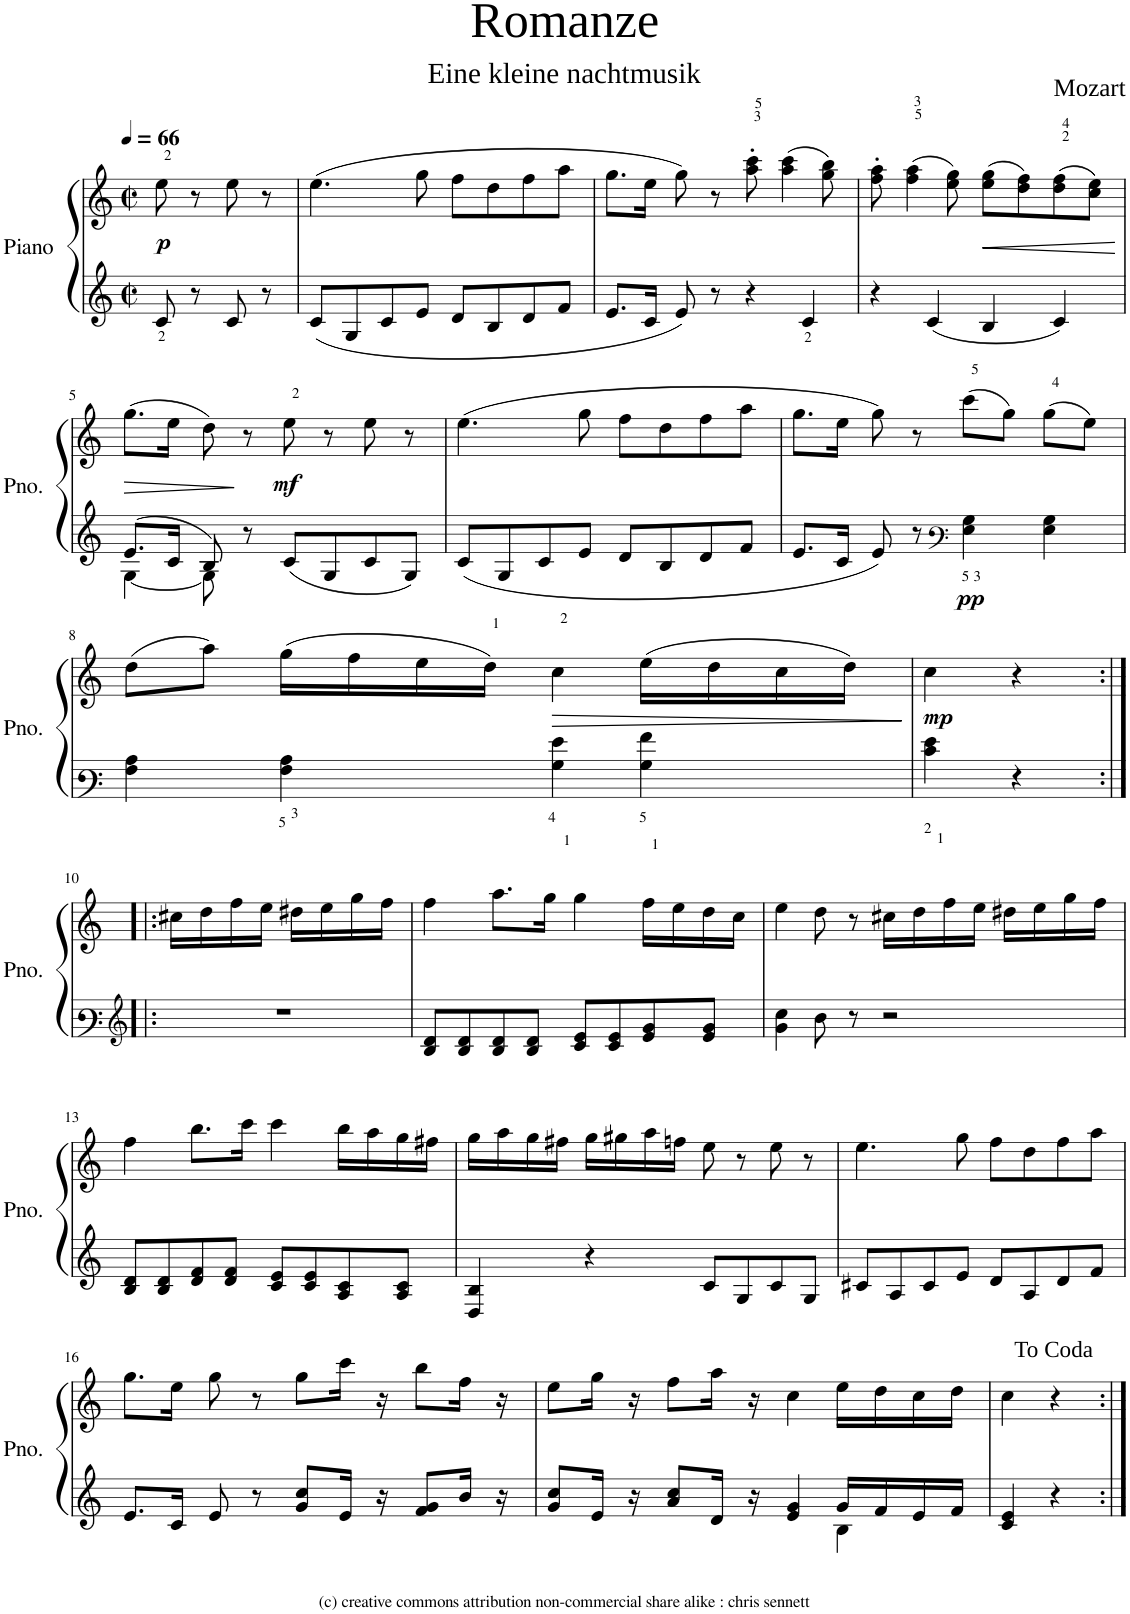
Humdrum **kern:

**kern	**kern	**dynam
*part1	*part1	*part1
*staff2	*staff1	*staff1/2
*I"Piano	*	*
*I'Pno.	*	*
*clefG2	*clefG2	*
*k[]	*k[]	*
*M4/4	*M4/4	*
*met(c|)	*met(c|)	*
*MM66	*MM66	*
=1	=1	=1
!	!	!LO:DY:b
8c/	8ee\	p
8r	8r	.
8c/	8ee\	.
8r	8r	.
=2	=2	=2
8c/L	(4.ee\	.
8G/	.	.
8c/	.	.
8e/J	8gg\	.
8d/L	8ff\L	.
8B/	8dd\	.
8d/	8ff\	.
8f/J	8aa\J	.
=3	=3	=3
8.e/L	8.gg\L	.
16c/Jk	16ee\Jk	.
8e/	8gg\)	.
8r	8r	.
4r	8aa\' 8ccc\'	.
.	(4aa\ 4ccc\	.
4c/	.	.
.	8gg\ 8bb\)	.
=4	=4	=4
4r	8ff\' 8aa\'	.
.	(4ff\ 4aa\	.
4c/	.	.
.	8ee\ 8gg\)	.
!	!	!LO:HP:b
4B/	(8ee\ 8gg\L	<
.	8dd\ 8ff\)	.
4c/	(8dd\ 8ff\	.
.	8cc\ 8ee\J)	.
.	.	[
!!LO:LB:g=z
=5	=5	=5
*^	*	*
!	!	!	!LO:HP:b
8.e/L	[4G\	(8.gg\L	>
16c/Jk	.	16ee\Jk	.
8B/	8G\]	8dd\)	.
8r	2ryy	8r	]
!	!	!	!LO:DY:b
8c/L	.	8ee\	mf
8G/	.	8r	.
8c/	.	8ee\	.
8G/J	8ryy	8r	.
*v	*v	*	*
=6	=6	=6
8c/L	(4.ee\	.
8G/	.	.
8c/	.	.
8e/J	8gg\	.
8d/L	8ff\L	.
8B/	8dd\	.
8d/	8ff\	.
8f/J	8aa\J	.
=7	=7	=7
8.e/L	8.gg\L	.
16c/Jk	16ee\Jk	.
8e/	8gg\)	.
8r	8r	.
*clefF3	*	*
!	!	!LO:DY:b=2
4G\<< 4B\<<	(8ccc\L	pp
.	8gg\J)	.
4G\ 4B\	(8gg\L	.
.	8ee\J)	.
!!LO:LB:g=z
=8	=8	=8
4A\ 4c\	(8dd\L	.
.	8aa\J)	.
4A\<< 4c\<<	(16gg\LL	.
.	16ff\	.
.	16ee\	.
.	16dd\JJ)	.
!	!	!LO:HP:b
4B\<< 4g\<<	4cc\	>
4B\<< 4a\<<	(16ee\LL	.
.	16dd\	.
.	16cc\	.
.	16dd\JJ)	.
.	.	]
=9	=9	=9
!	!	!LO:DY:b
4e\<< 4g\<<	4cc\	mp
4r	4r	.
!!LO:LB:g=z
=10:|!|:	=10:|!|:	=10:|!|:
*clefG2	*	*
1r	16cc#X\LL	.
.	16dd\	.
.	16ff\	.
.	16ee\JJ	.
.	16dd#X\LL	.
.	16ee\	.
.	16gg\	.
.	16ff\JJ	.
.	2ryy	.
=11	=11	=11
8B/ 8d/L	4ff\	.
8B/ 8d/	.	.
8B/ 8d/	8.aa\L	.
8B/ 8d/J	.	.
.	16gg\Jk	.
8c/ 8e/L	4gg\	.
8c/ 8e/	.	.
8e/ 8g/	16ff\LL	.
.	16ee\	.
8e/ 8g/J	16dd\	.
.	16cc\JJ	.
=12	=12	=12
4g\ 4cc\	4ee\	.
8b\	8dd\	.
8r	8r	.
2r	16cc#X\LL	.
.	16dd\	.
.	16ff\	.
.	16ee\JJ	.
.	16dd#X\LL	.
.	16ee\	.
.	16gg\	.
.	16ff\JJ	.
!!LO:LB:g=z
=13	=13	=13
8B/ 8d/L	4ff\	.
8B/ 8d/	.	.
8d/ 8f/	8.bb\L	.
8d/ 8f/J	.	.
.	16ccc\Jk	.
8c/ 8e/L	4ccc\	.
8c/ 8e/	.	.
8A/ 8c/	16bb\LL	.
.	16aa\	.
8A/ 8c/J	16gg\	.
.	16ff#X\JJ	.
=14	=14	=14
4D/ 4B/	16gg\LL	.
.	16aa\	.
.	16gg\	.
.	16ff#X\JJ	.
4r	16gg\LL	.
.	16gg#X\	.
.	16aa\	.
.	16ffn\JJ	.
8c/L	8ee\	.
8G/	8r	.
8c/	8ee\	.
8G/J	8r	.
=15	=15	=15
8c#X/L	4.ee\	.
8A/	.	.
8c#/	.	.
8e/J	8gg\	.
8d/L	8ff\L	.
8A/	8dd\	.
8d/	8ff\	.
8f/J	8aa\J	.
!!LO:LB:g=z
=16	=16	=16
8.e/L	8.gg\L	.
16c/Jk	16ee\Jk	.
8e/	8gg\	.
8r	8r	.
8g/ 8cc/L	8gg\L	.
16e/Jk	16ccc\Jk	.
16r	16r	.
8f/ 8g/L	8bb\L	.
16b/Jk	16ff\Jk	.
16r	16r	.
=17	=17	=17
*^	*	*
8g/ 8cc/L	2.ryy	8ee\L	.
16e/Jk	.	16gg\Jk	.
16r	.	16r	.
8a/ 8cc/L	.	8ff\L	.
16d/Jk	.	16aa\Jk	.
16r	.	16r	.
4e/ 4g/	.	4cc\	.
16g/LL	4B\	16ee\LL	.
16f/	.	16dd\	.
16e/	.	16cc\	.
16f/JJ	.	16dd\JJ	.
*v	*v	*	*
=18	=18	=18
4c/ 4e/	4cc\	.
4r	4r	.
!	!LO:TX:a:t=<font size="12.4059"/><font face="Times New Roman"/>To Coda	!
!LO:TX:a:t=<font size="12.4059"/><font face="Times New Roman"/>To Coda	!	!
=:|!	=:|!	=:|!
*-	*-	*-
